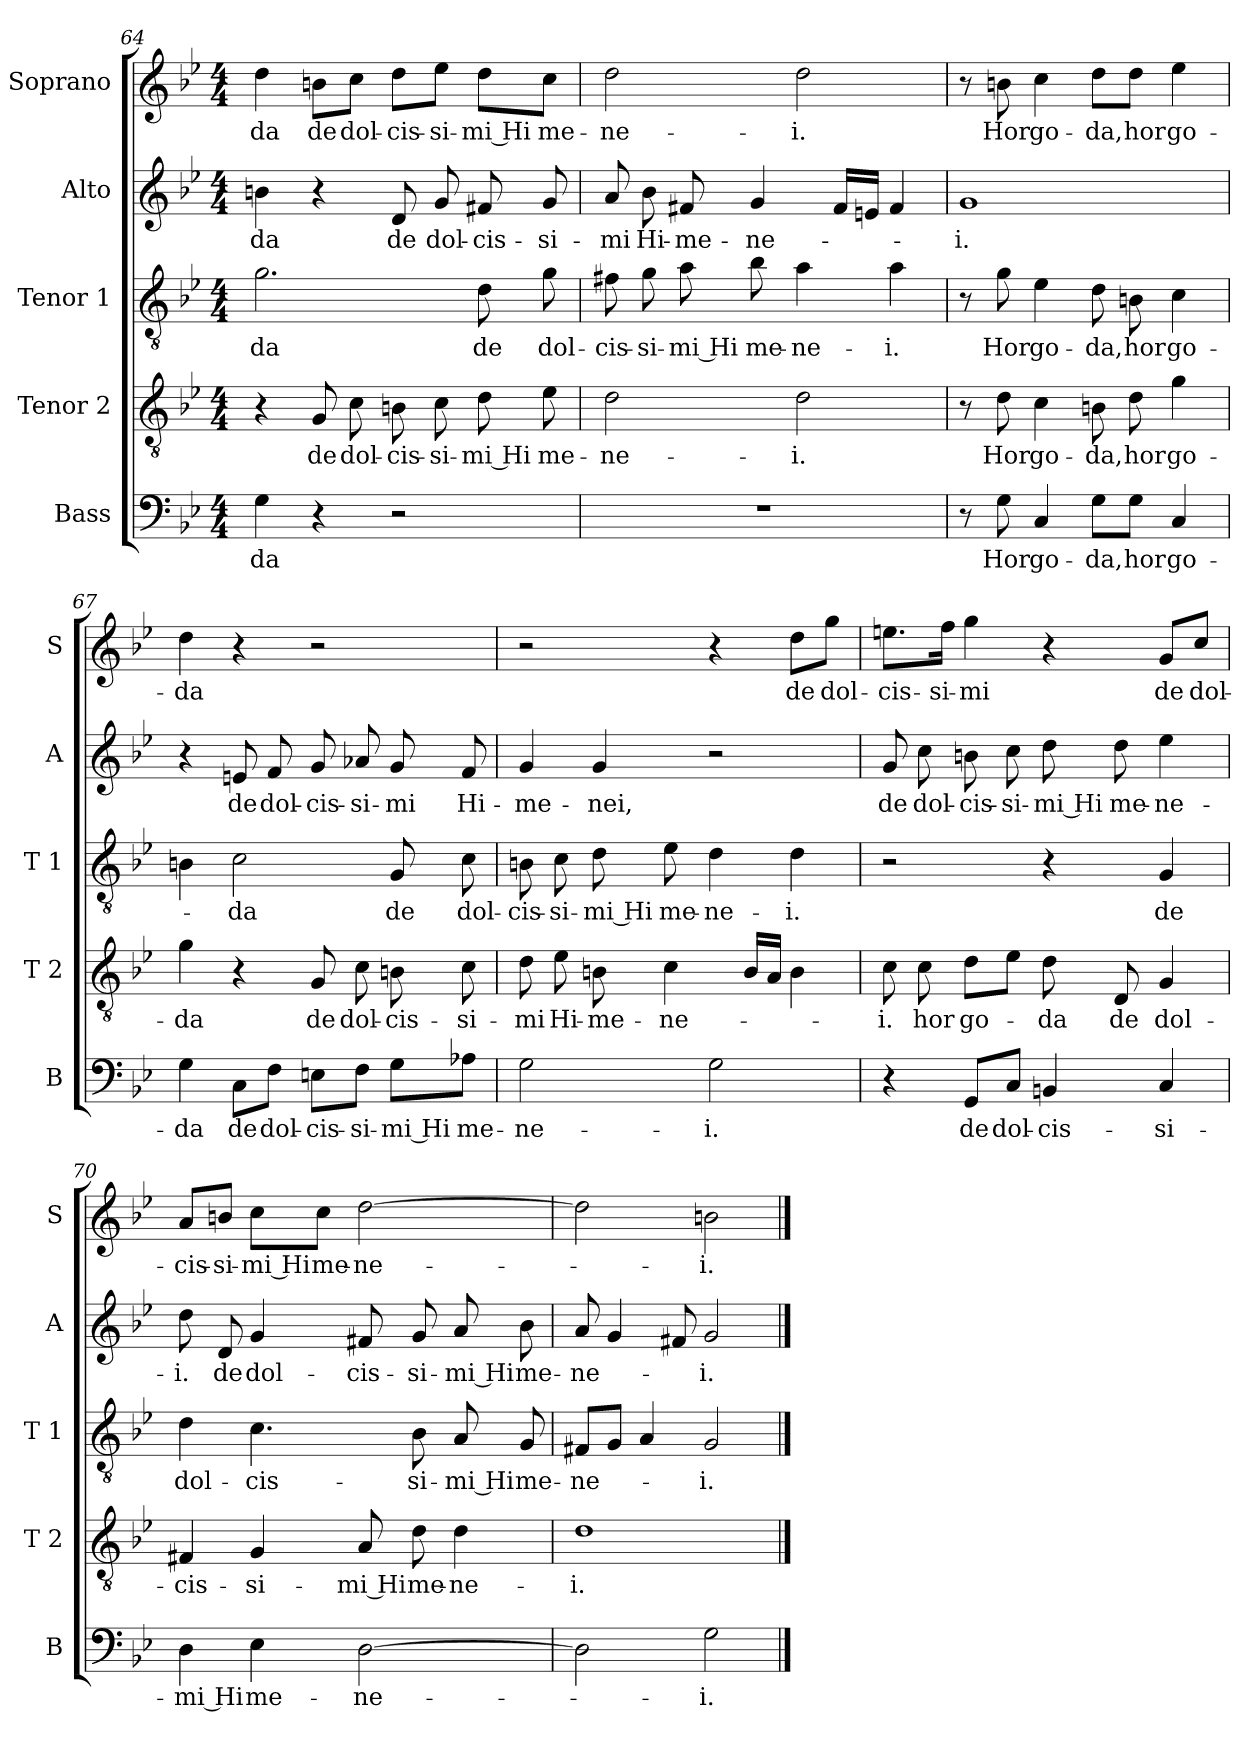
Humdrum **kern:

**kern	**text	**kern	**text	**kern	**text	**kern	**text	**kern	**text
*part5	*part5	*part4	*part4	*part3	*part3	*part2	*part2	*part1	*part1
*staff5	*staff5	*staff4	*staff4	*staff3	*staff3	*staff2	*staff2	*staff1	*staff1
*I"Bass	*	*I"Tenor 2	*	*I"Tenor 1	*	*I"Alto	*	*I"Soprano	*
*I'B	*	*I'T 2	*	*I'T 1	*	*I'A	*	*I'S	*
*clefF4	*	*clefGv2	*	*clefGv2	*	*clefG2	*	*clefG2	*
*k[b-e-]	*	*k[b-e-]	*	*k[b-e-]	*	*k[b-e-]	*	*k[b-e-]	*
*B-:	*	*B-:	*	*B-:	*	*B-:	*	*B-:	*
*M4/4	*	*M4/4	*	*M4/4	*	*M4/4	*	*M4/4	*
=64	=64	=64	=64	=64	=64	=64	=64	=64	=64
!	!LO:LY:b	!	!	!	!LO:LY:b	!	!LO:LY:b	!	!LO:LY:b
4G\	-da	4r	.	2.g\	-da	4bn\	-da	4dd\	-da
!	!	!	!LO:LY:b	!	!	!	!	!	!LO:LY:b
4r	.	8G/	de	.	.	4r	.	8bn\L	de
!	!	!	!LO:LY:b	!	!	!	!	!	!LO:LY:b
.	.	8c\	dol-	.	.	.	.	8cc\J	dol-
!	!	!	!LO:LY:b	!	!	!	!LO:LY:b	!	!LO:LY:b
2r	.	8Bn\	-cis-	.	.	8d/	de	8dd\L	-cis-
!	!	!	!LO:LY:b	!	!	!	!LO:LY:b	!	!LO:LY:b
.	.	8c\	-si-	.	.	8g/	dol-	8ee-\J	-si-
!	!	!	!LO:LY:b	!	!LO:LY:b	!	!LO:LY:b	!	!LO:LY:b
.	.	8d\	-mi Hi	8d\	de	8f#X/	-cis-	8dd\L	-mi Hi
!	!	!	!LO:LY:b	!	!LO:LY:b	!	!LO:LY:b	!	!LO:LY:b
.	.	8e-\	me-	8g\	dol-	8g/	-si-	8cc\J	me-
!!LO:PB:g=z
=65	=65	=65	=65	=65	=65	=65	=65	=65	=65
!	!	!	!LO:LY:b	!	!LO:LY:b	!	!LO:LY:b	!	!LO:LY:b
1r	.	2d\	-ne-	8f#X\	-cis-	8a/	-mi	2dd\	-ne-
!	!	!	!	!	!LO:LY:b	!	!LO:LY:b	!	!
.	.	.	.	8g\	-si-	8b-\	Hi-	.	.
!	!	!	!	!	!LO:LY:b	!	!LO:LY:b	!	!
.	.	.	.	8a\	-mi Hi	8f#X/	-me-	.	.
!	!	!	!	!	!LO:LY:b	!	!LO:LY:b	!	!
.	.	.	.	8b-\	me-	4g/	-ne-	.	.
!	!	!	!LO:LY:b	!	!LO:LY:b	!	!	!	!LO:LY:b
.	.	2d\	-i.	4a\	-ne-	.	.	2dd\	-i.
.	.	.	.	.	.	16f#/LL	.	.	.
.	.	.	.	.	.	16en/JJ	.	.	.
!	!	!	!	!	!LO:LY:b	!	!	!	!
.	.	.	.	4a\	-i.	4f#/	.	.	.
=66	=66	=66	=66	=66	=66	=66	=66	=66	=66
!	!	!	!	!	!	!	!LO:LY:b	!	!
8r	.	8r	.	8r	.	1g	-i.	8r	.
!	!LO:LY:b	!	!LO:LY:b	!	!LO:LY:b	!	!	!	!LO:LY:b
8G\	Hor	8d\	Hor	8g\	Hor	.	.	8bn\	Hor
!	!LO:LY:b	!	!LO:LY:b	!	!LO:LY:b	!	!	!	!LO:LY:b
4C/	go-	4c\	go-	4e-\	go-	.	.	4cc\	go-
!	!LO:LY:b	!	!LO:LY:b	!	!LO:LY:b	!	!	!	!LO:LY:b
8G\L	-da,	8Bn\	-da,	8d\	-da,	.	.	8dd\L	-da,
!	!LO:LY:b	!	!LO:LY:b	!	!LO:LY:b	!	!	!	!LO:LY:b
8G\J	hor	8d\	hor	8Bn\	hor	.	.	8dd\J	hor
!	!LO:LY:b	!	!LO:LY:b	!	!LO:LY:b	!	!	!	!LO:LY:b
4C/	go-	4g\	go-	4c\	go-	.	.	4ee-\	go-
=67	=67	=67	=67	=67	=67	=67	=67	=67	=67
!	!LO:LY:b	!	!LO:LY:b	!	!	!	!	!	!LO:LY:b
4G\	-da	4g\	-da	4Bn\	.	4r	.	4dd\	-da
!	!LO:LY:b	!	!	!	!LO:LY:b	!	!LO:LY:b	!	!
8C\L	de	4r	.	2c\	-da	8en/	de	4r	.
!	!LO:LY:b	!	!	!	!	!	!LO:LY:b	!	!
8F\J	dol-	.	.	.	.	8f/	dol-	.	.
!	!LO:LY:b	!	!LO:LY:b	!	!	!	!LO:LY:b	!	!
8En\L	-cis-	8G/	de	.	.	8g/	-cis-	2r	.
!	!LO:LY:b	!	!LO:LY:b	!	!	!	!LO:LY:b	!	!
8F\J	-si-	8c\	dol-	.	.	8a-X/	-si-	.	.
!	!LO:LY:b	!	!LO:LY:b	!	!LO:LY:b	!	!LO:LY:b	!	!
8G\L	-mi Hi	8Bn\	-cis-	8G/	de	8g/	-mi	.	.
!	!LO:LY:b	!	!LO:LY:b	!	!LO:LY:b	!	!LO:LY:b	!	!
8A-X\J	me-	8c\	-si-	8c\	dol-	8f/	Hi-	.	.
=68	=68	=68	=68	=68	=68	=68	=68	=68	=68
!	!LO:LY:b	!	!LO:LY:b	!	!LO:LY:b	!	!LO:LY:b	!	!
2G\	-ne-	8d\	-mi	8Bn\	-cis-	4g/	-me-	2r	.
!	!	!	!LO:LY:b	!	!LO:LY:b	!	!	!	!
.	.	8e-\	Hi-	8c\	-si-	.	.	.	.
!	!	!	!LO:LY:b	!	!LO:LY:b	!	!LO:LY:b	!	!
.	.	8Bn\	-me-	8d\	-mi Hi	4g/	-nei,	.	.
!	!	!	!LO:LY:b	!	!LO:LY:b	!	!	!	!
.	.	4c\	-ne-	8e-\	me-	.	.	.	.
!	!LO:LY:b	!	!	!	!LO:LY:b	!	!	!	!
2G\	-i.	.	.	4d\	-ne-	2r	.	4r	.
.	.	16B/LL	.	.	.	.	.	.	.
.	.	16A/JJ	.	.	.	.	.	.	.
!	!	!	!	!	!LO:LY:b	!	!	!	!LO:LY:b
.	.	4B\	.	4d\	-i.	.	.	8dd\L	de
!	!	!	!	!	!	!	!	!	!LO:LY:b
.	.	.	.	.	.	.	.	8gg\J	dol-
!!LO:LB:g=z
=69	=69	=69	=69	=69	=69	=69	=69	=69	=69
!	!	!	!LO:LY:b	!	!	!	!LO:LY:b	!	!LO:LY:b
4r	.	8c\	-i.	2r	.	8g/	de	8.een\L	-cis-
!	!	!	!LO:LY:b	!	!	!	!LO:LY:b	!	!
.	.	8c\	hor	.	.	8cc\	dol-	.	.
!	!	!	!	!	!	!	!	!	!LO:LY:b
.	.	.	.	.	.	.	.	16ff\Jk	-si-
!	!LO:LY:b	!	!LO:LY:b	!	!	!	!LO:LY:b	!	!LO:LY:b
8GG/L	de	8d\L	go-	.	.	8bn\	-cis-	4gg\	-mi
!	!LO:LY:b	!	!	!	!	!	!LO:LY:b	!	!
8C/J	dol-	8e-\J	.	.	.	8cc\	-si-	.	.
!	!LO:LY:b	!	!LO:LY:b	!	!	!	!LO:LY:b	!	!
4BBn/	-cis-	8d\	-da	4r	.	8dd\	-mi Hi	4r	.
!	!	!	!LO:LY:b	!	!	!	!LO:LY:b	!	!
.	.	8D/	de	.	.	8dd\	me-	.	.
!	!LO:LY:b	!	!LO:LY:b	!	!LO:LY:b	!	!LO:LY:b	!	!LO:LY:b
4C/	-si-	4G/	dol-	4G/	de	4ee-\	-ne-	8g/L	de
!	!	!	!	!	!	!	!	!	!LO:LY:b
.	.	.	.	.	.	.	.	8cc/J	dol-
=70	=70	=70	=70	=70	=70	=70	=70	=70	=70
!	!LO:LY:b	!	!LO:LY:b	!	!LO:LY:b	!	!LO:LY:b	!	!LO:LY:b
4D\	-mi Hi	4F#X/	-cis-	4d\	dol-	8dd\	-i.	8a/L	-cis-
!	!	!	!	!	!	!	!LO:LY:b	!	!LO:LY:b
.	.	.	.	.	.	8d/	de	8bn/J	-si-
!	!LO:LY:b	!	!LO:LY:b	!	!LO:LY:b	!	!LO:LY:b	!	!LO:LY:b
4E-\	me-	4G/	-si-	4.c\	-cis-	4g/	dol-	8cc\L	-mi Hi
!	!	!	!	!	!	!	!	!	!LO:LY:b
.	.	.	.	.	.	.	.	8cc\J	me-
!	!LO:LY:b	!	!LO:LY:b	!	!	!	!LO:LY:b	!	!LO:LY:b
[2D\	-ne-	8A/	-mi Hi	.	.	8f#X/	-cis-	[2dd\	-ne-
!	!	!	!LO:LY:b	!	!LO:LY:b	!	!LO:LY:b	!	!
.	.	8d\	me-	8B-\	-si-	8g/	-si-	.	.
!	!	!	!LO:LY:b	!	!LO:LY:b	!	!LO:LY:b	!	!
.	.	4d\	-ne-	8A/	-mi Hi	8a/	-mi Hi	.	.
!	!	!	!	!	!LO:LY:b	!	!LO:LY:b	!	!
.	.	.	.	8G/	me-	8b-\	me-	.	.
=71	=71	=71	=71	=71	=71	=71	=71	=71	=71
!	!	!	!LO:LY:b	!	!LO:LY:b	!	!LO:LY:b	!	!
2D\]	.	1d	-i.	8F#X/L	-ne-	8a/	-ne-	2dd\]	.
.	.	.	.	8G/J	.	4g/	.	.	.
.	.	.	.	4A/	.	.	.	.	.
.	.	.	.	.	.	8f#X/	.	.	.
!	!LO:LY:b	!	!	!	!LO:LY:b	!	!LO:LY:b	!	!LO:LY:b
2G\	-i.	.	.	2G/	-i.	2g/	-i.	2bn\	-i.
==	==	==	==	==	==	==	==	==	==
*-	*-	*-	*-	*-	*-	*-	*-	*-	*-
